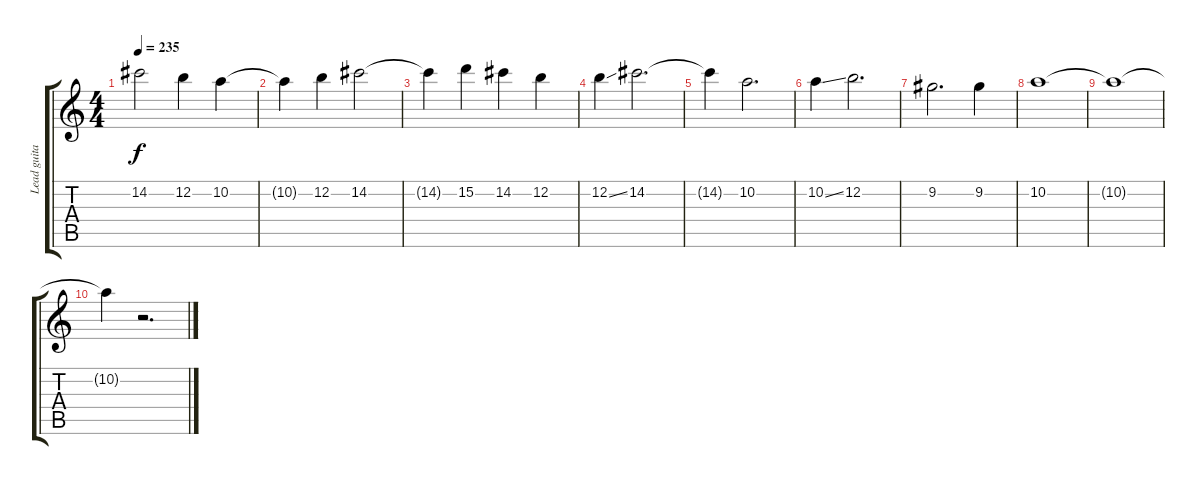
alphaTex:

\track ("Lead guitar" "Lead guita") {instrument distortionguitar}
\staff {score tabs}
\tuning (E4 B3 G3 D3 A2 E2) {hide}
\ts (4 4)
\tempo 235
\clef g2
\ks c
14.2.2{dy f} 12.2.4 10.2.4 |
10.2{t}.4 12.2.4 14.2.2 |
14.2{t}.4 15.2.4 14.2.4 12.2.4 |
12.2{ss}.4 14.2.2{d} |
14.2{t}.4 10.2.2{d} |
10.2{ss}.4 12.2.2{d} |
9.2.2{d} 9.2.4 |
10.2.1 |
10.2{t}.1 |
10.2{t}.4 r.2{d}
